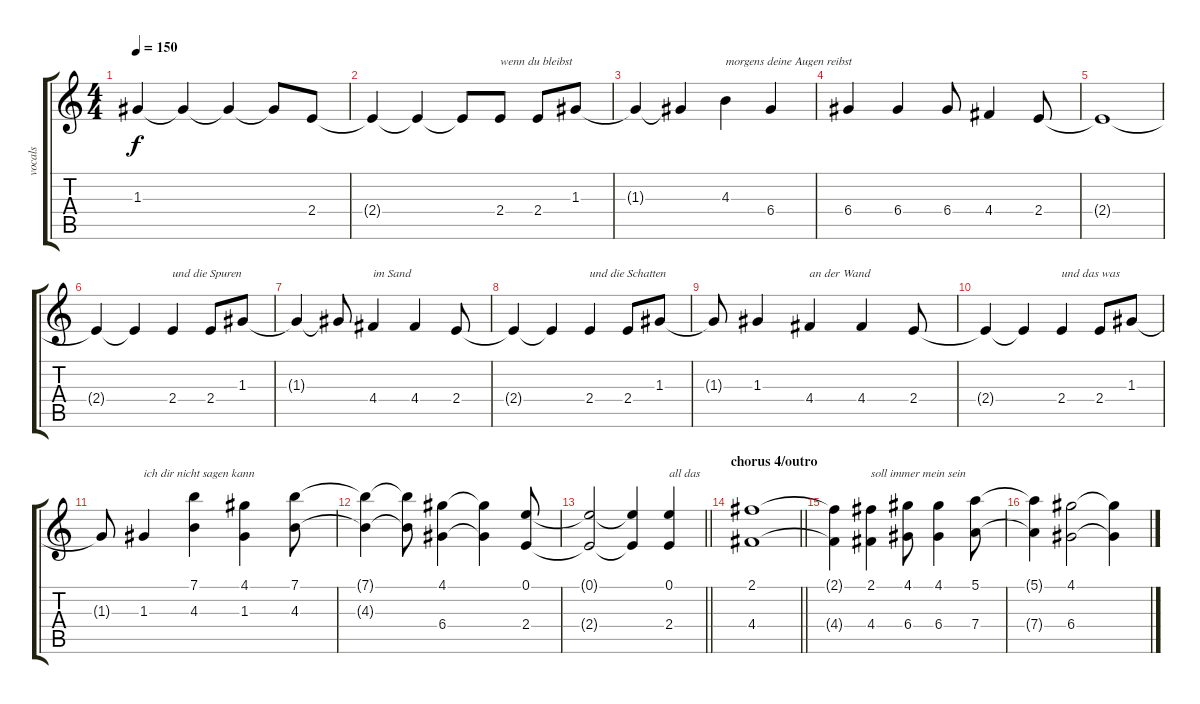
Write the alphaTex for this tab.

\track ("vocals" "vocals") {instrument electricguitarjazz}
\staff {score tabs}
\tuning (E4 B3 G3 D3 A2 E2) {hide}
\ts (4 4)
\tempo 150
\clef g2
\ks c
1.3{t}.4{dy f} 1.3{t}.4 1.3{t}.4 1.3{t}.8 2.4.8 |
2.4{t}.4 2.4{t}.4 2.4{t}.8 2.4.8{txt "wenn du bleibst"} 2.4.8 1.3.8 |
1.3{t}.4 1.3{t}.4 4.3.4{txt "morgens deine Augen reibst"} 6.4.4 |
6.4.4 6.4.4 6.4.8 4.4.4 2.4.8 |
2.4{t}.1 |
2.4{t}.4 2.4{t}.4 2.4.4{txt "und die Spuren"} 2.4.8 1.3.8 |
1.3{t}.4 1.3{t}.8 4.4.4{txt "im Sand"} 4.4.4 2.4.8 |
2.4{t}.4 2.4{t}.4 2.4.4{txt "und die Schatten"} 2.4.8 1.3.8 |
1.3{t}.8 1.3.4 4.4.4{txt "an der Wand"} 4.4.4 2.4.8 |
2.4{t}.4 2.4{t}.4 2.4.4{txt "und das was"} 2.4.8 1.3.8 |
1.3{t}.8 1.3.4{txt "ich dir nicht sagen kann"} (7.1 4.3).4 (4.1 1.3).4 (7.1 4.3).8 |
(7.1{t} 4.3{t}).4 (7.1{t} 4.3{t}).8 (4.1 6.4).4 (4.1{t} 6.4{t}).4 (0.1 2.4).8 |
\barLineRight lightlight
(0.1{t} 2.4{t}).2 (0.1{t} 2.4{t}).4 (0.1 2.4).4{txt "all das"} |
\section ("" "chorus 4/outro")
\barLineRight lightlight
(2.1 4.4).1 |
(2.1{t} 4.4{t}).4 (2.1 4.4).4{txt "soll immer mein sein"} (4.1 6.4).8 (4.1 6.4).4 (5.1 7.4).8 |
(5.1{t} 7.4{t}).4 (4.1 6.4).2 (4.1{t} 6.4{t}).4
